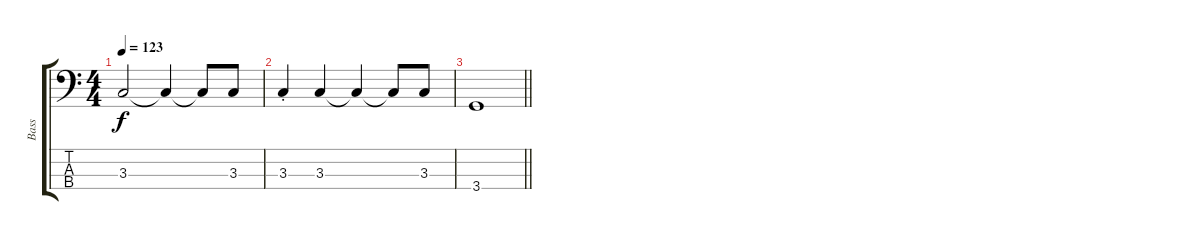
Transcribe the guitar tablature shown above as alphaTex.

\track ("Bass" "Bass") {instrument electricbassfinger}
\staff {score tabs}
\tuning (G2 D2 A1 E1) {hide}
\ts (4 4)
\tempo 123
\clef f4
\ks c
3.3.2{dy f} 3.3{t}.4 3.3{t}.8 3.3.8 |
3.3{st}.4 3.3.4 3.3{t}.4 3.3{t}.8 3.3.8 |
\barLineRight lightlight
3.4.1
